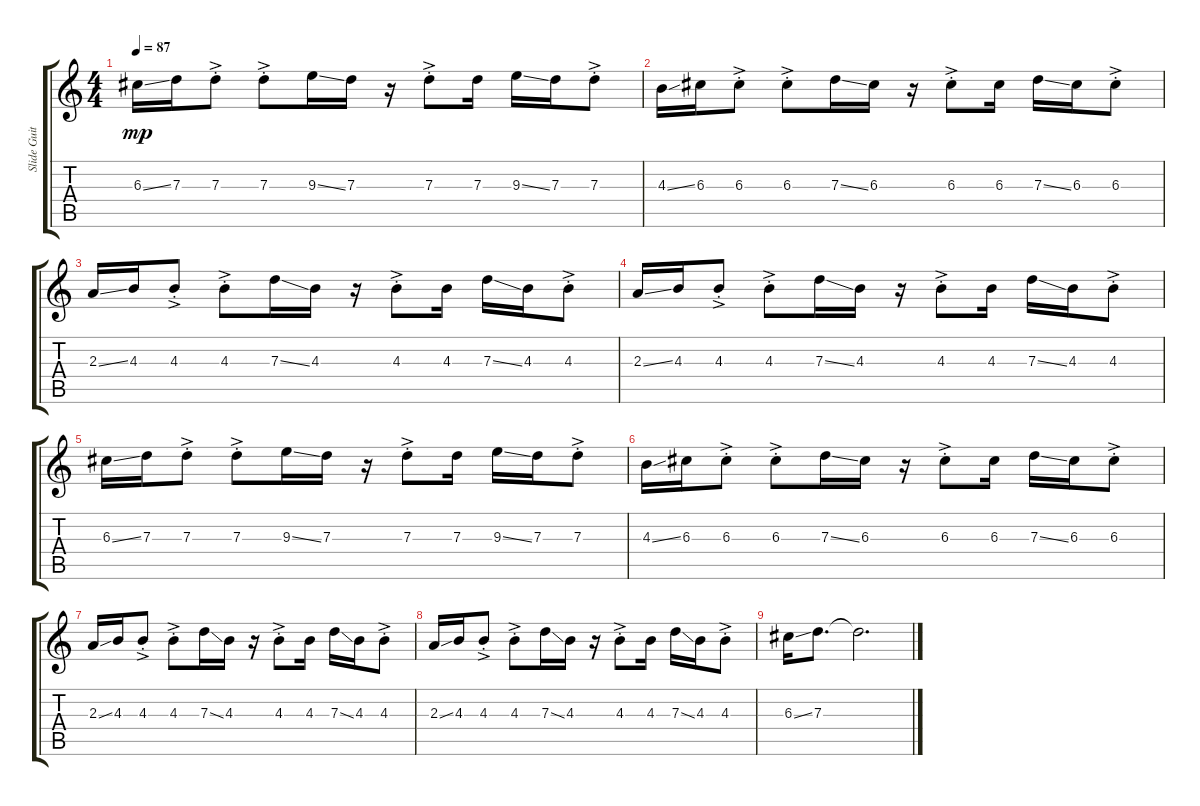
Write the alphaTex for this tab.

\track ("Slide Guitar 2" "Slide Guit") {instrument acousticguitarsteel}
\staff {score tabs}
\tuning (E4 B3 G3 D3 A2 E2) {hide}
\ts (4 4)
\tempo 87
\clef g2
\ks c
6.3{ss}.16{dy mp} 7.3.16 7.3{ac st}.8 7.3{ac st}.8 9.3{ss}.16 7.3.16 r.16 7.3{ac st}.8 7.3.16 9.3{ss}.16 7.3.16 7.3{ac st}.8 |
4.3{ss}.16 6.3.16 6.3{ac st}.8 6.3{ac st}.8 7.3{ss}.16 6.3.16 r.16 6.3{ac st}.8 6.3.16 7.3{ss}.16 6.3.16 6.3{ac st}.8 |
2.3{ss}.16 4.3.16 4.3{ac st}.8 4.3{ac st}.8 7.3{ss}.16 4.3.16 r.16 4.3{ac st}.8 4.3.16 7.3{ss}.16 4.3.16 4.3{ac st}.8 |
2.3{ss}.16 4.3.16 4.3{ac st}.8 4.3{ac st}.8 7.3{ss}.16 4.3.16 r.16 4.3{ac st}.8 4.3.16 7.3{ss}.16 4.3.16 4.3{ac st}.8 |
6.3{ss}.16 7.3.16 7.3{ac st}.8 7.3{ac st}.8 9.3{ss}.16 7.3.16 r.16 7.3{ac st}.8 7.3.16 9.3{ss}.16 7.3.16 7.3{ac st}.8 |
4.3{ss}.16 6.3.16 6.3{ac st}.8 6.3{ac st}.8 7.3{ss}.16 6.3.16 r.16 6.3{ac st}.8 6.3.16 7.3{ss}.16 6.3.16 6.3{ac st}.8 |
2.3{ss}.16 4.3.16 4.3{ac st}.8 4.3{ac st}.8 7.3{ss}.16 4.3.16 r.16 4.3{ac st}.8 4.3.16 7.3{ss}.16 4.3.16 4.3{ac st}.8 |
2.3{ss}.16 4.3.16 4.3{ac st}.8 4.3{ac st}.8 7.3{ss}.16 4.3.16 r.16 4.3{ac st}.8 4.3.16 7.3{ss}.16 4.3.16 4.3{ac st}.8 |
6.3{ss}.16 7.3.8{d} 7.3{t}.2{d}
